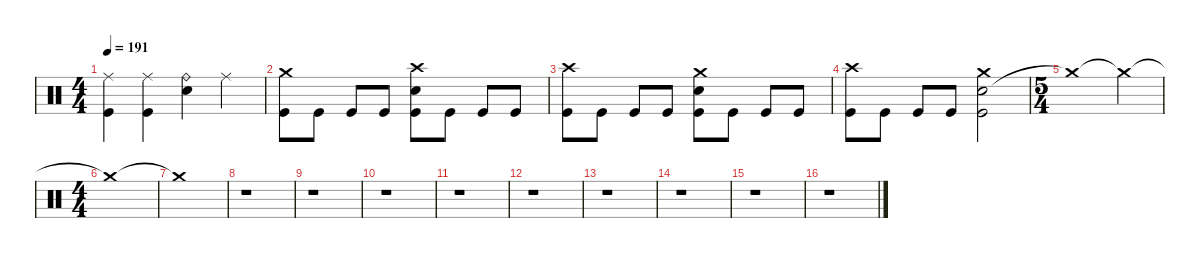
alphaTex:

\defaultSystemsLayout 4
\hideDynamics
\bracketExtendMode nobrackets
\singleTrackTrackNamePolicy hidden
\multiTrackTrackNamePolicy hidden
\firstSystemTrackNameMode fullname
\firstSystemTrackNameOrientation horizontal
\otherSystemsTrackNameOrientation horizontal
\track ("Drumkit" "drm.") {solo instrument percussion}
\staff {score}
\articulation defaults
\ts (4 4)
\tempo 191
\clef neutral
\ks c
("Ride (middle)" "Kick (hit)").4{dy f beam Down} ("Ride (middle)" "Kick (hit)").4{beam Down} ("Ride (bell)" "Snare (hit) 2").4{beam Down} "Ride (middle)".4{beam Down} |
("Kick (hit)" "Crash medium (hit)").8{beam Down} "Kick (hit)".8{beam Down} "Kick (hit)".8{beam Up} "Kick (hit)".8{beam Up} ("Snare (hit) 2" "Kick (hit)" "Crash high (hit)").8{beam Down} "Kick (hit)".8{beam Down} "Kick (hit)".8{beam Up} "Kick (hit)".8{beam Up} |
("Kick (hit)" "Crash high (hit)").8{beam Down} "Kick (hit)".8{beam Down} "Kick (hit)".8{beam Up} "Kick (hit)".8{beam Up} ("Snare (hit) 2" "Kick (hit)" "Crash medium (hit)").8{beam Down} "Kick (hit)".8{beam Down} "Kick (hit)".8{beam Up} "Kick (hit)".8{beam Up} |
("Kick (hit)" "Crash high (hit)").8{beam Down} "Kick (hit)".8{beam Down} "Kick (hit)".8{beam Up} "Kick (hit)".8{beam Up} ("Snare (hit) 2" "Kick (hit)" "Crash medium (hit)").2{beam Down} |
\ts (5 4)
\beaming (8 6 4)
"Crash medium (hit)"{t}.1{beam Down} "Crash medium (hit)"{t}.4{beam Down} |
\ts (4 4)
\beaming (8 2 2 2 2)
"Crash medium (hit)"{t}.1{beam Down} |
"Crash medium (hit)"{t}.1{beam Down} |
r.1{beam Down} |
r.1{beam Down} |
r.1{beam Down} |
r.1{beam Down} |
r.1{beam Down} |
r.1{beam Down} |
r.1{beam Down} |
r.1{beam Down} |
r.1{beam Down}
